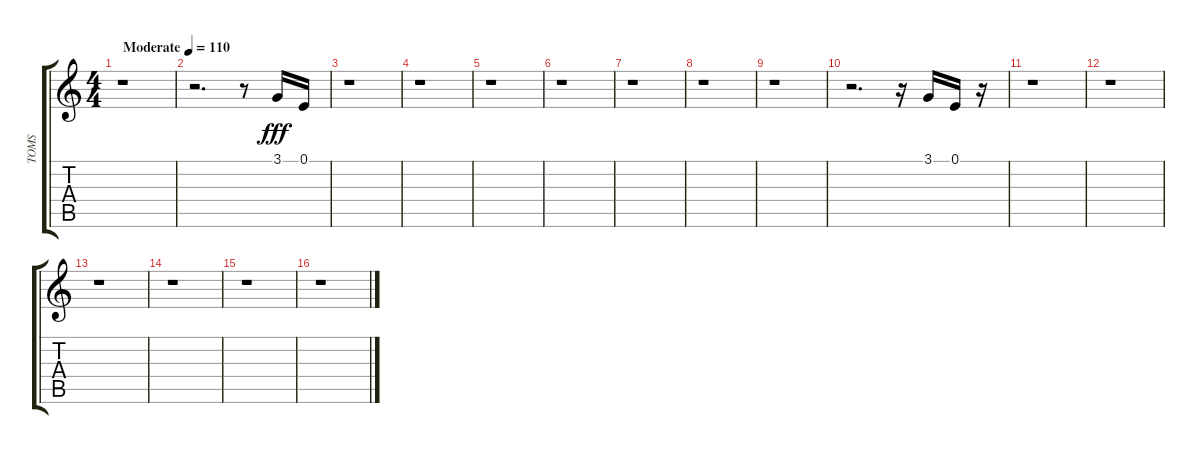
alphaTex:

\track ("TOMS" "TOMS") {solo instrument melodictom}
\staff {score tabs}
\tuning (E4 B3 G3 D3 A2 E2) {hide}
\ts (4 4)
\tempo (110 "Moderate")
\clef g2
\ks c
r.1{dy fff instrument melodictom} |
r.2{d} r.8 3.1.16 0.1.16 |
r.1 |
r.1 |
r.1 |
r.1 |
r.1 |
r.1 |
r.1 |
r.2{d} r.16 3.1.16 0.1.16 r.16 |
r.1 |
r.1 |
r.1 |
r.1 |
r.1 |
r.1
